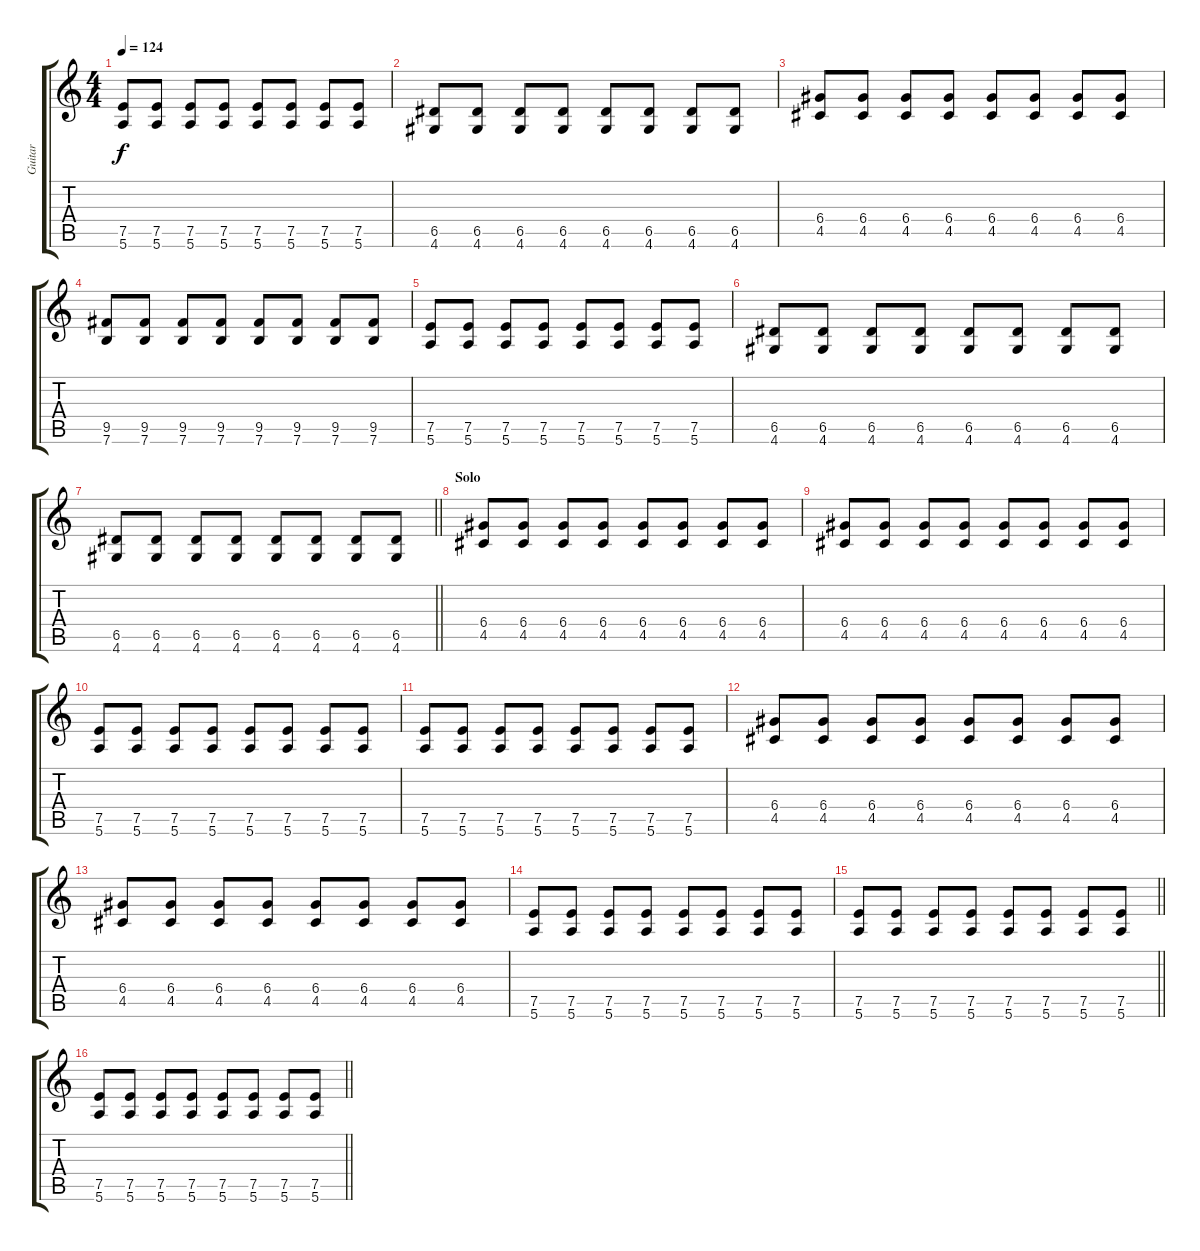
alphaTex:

\track ("Guitar" "Guitar") {instrument electricguitarclean}
\staff {score tabs}
\tuning (E4 B3 G3 D3 A2 E2) {hide}
\ts (4 4)
\tempo 124
\clef g2
\ks c
(7.5 5.6).8{dy f} (7.5 5.6).8 (7.5 5.6).8 (7.5 5.6).8 (7.5 5.6).8 (7.5 5.6).8 (7.5 5.6).8 (7.5 5.6).8 |
(6.5 4.6).8 (6.5 4.6).8 (6.5 4.6).8 (6.5 4.6).8 (6.5 4.6).8 (6.5 4.6).8 (6.5 4.6).8 (6.5 4.6).8 |
(6.4 4.5).8{instrument overdrivenguitar} (6.4 4.5).8 (6.4 4.5).8 (6.4 4.5).8 (6.4 4.5).8 (6.4 4.5).8 (6.4 4.5).8 (6.4 4.5).8 |
(9.5 7.6).8 (9.5 7.6).8 (9.5 7.6).8 (9.5 7.6).8 (9.5 7.6).8 (9.5 7.6).8 (9.5 7.6).8 (9.5 7.6).8 |
(7.5 5.6).8 (7.5 5.6).8 (7.5 5.6).8 (7.5 5.6).8 (7.5 5.6).8 (7.5 5.6).8 (7.5 5.6).8 (7.5 5.6).8 |
(6.5 4.6).8 (6.5 4.6).8 (6.5 4.6).8 (6.5 4.6).8 (6.5 4.6).8 (6.5 4.6).8 (6.5 4.6).8 (6.5 4.6).8 |
\barLineRight lightlight
(6.5 4.6).8 (6.5 4.6).8 (6.5 4.6).8 (6.5 4.6).8 (6.5 4.6).8 (6.5 4.6).8 (6.5 4.6).8 (6.5 4.6).8 |
\section ("" "Solo")
(6.4 4.5).8{instrument overdrivenguitar} (6.4 4.5).8 (6.4 4.5).8 (6.4 4.5).8 (6.4 4.5).8 (6.4 4.5).8 (6.4 4.5).8 (6.4 4.5).8 |
(6.4 4.5).8{instrument overdrivenguitar} (6.4 4.5).8 (6.4 4.5).8 (6.4 4.5).8 (6.4 4.5).8 (6.4 4.5).8 (6.4 4.5).8 (6.4 4.5).8 |
(7.5 5.6).8 (7.5 5.6).8 (7.5 5.6).8 (7.5 5.6).8 (7.5 5.6).8 (7.5 5.6).8 (7.5 5.6).8 (7.5 5.6).8 |
(7.5 5.6).8 (7.5 5.6).8 (7.5 5.6).8 (7.5 5.6).8 (7.5 5.6).8 (7.5 5.6).8 (7.5 5.6).8 (7.5 5.6).8 |
(6.4 4.5).8{instrument overdrivenguitar} (6.4 4.5).8 (6.4 4.5).8 (6.4 4.5).8 (6.4 4.5).8 (6.4 4.5).8 (6.4 4.5).8 (6.4 4.5).8 |
(6.4 4.5).8{instrument overdrivenguitar} (6.4 4.5).8 (6.4 4.5).8 (6.4 4.5).8 (6.4 4.5).8 (6.4 4.5).8 (6.4 4.5).8 (6.4 4.5).8 |
(7.5 5.6).8 (7.5 5.6).8 (7.5 5.6).8 (7.5 5.6).8 (7.5 5.6).8 (7.5 5.6).8 (7.5 5.6).8 (7.5 5.6).8 |
\barLineRight lightlight
(7.5 5.6).8 (7.5 5.6).8 (7.5 5.6).8 (7.5 5.6).8 (7.5 5.6).8 (7.5 5.6).8 (7.5 5.6).8 (7.5 5.6).8 |
\barLineRight lightlight
(7.5 5.6).8 (7.5 5.6).8 (7.5 5.6).8 (7.5 5.6).8 (7.5 5.6).8 (7.5 5.6).8 (7.5 5.6).8 (7.5 5.6).8
